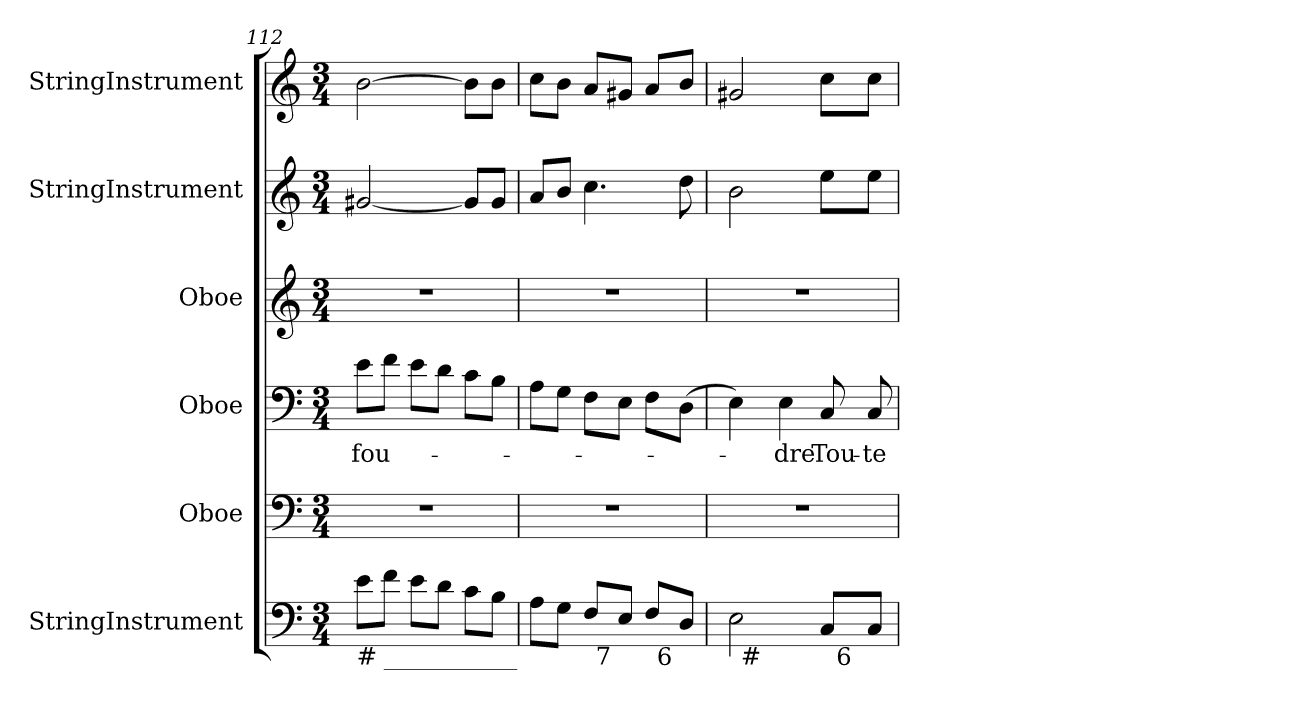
**kern	**kern	**kern	**text	**kern	**kern	**kern
*part6	*part5	*part4	*part4	*part3	*part2	*part1
*staff6	*staff5	*staff4	*staff4	*staff3	*staff2	*staff1
*I"StringInstrument	*I"Oboe	*I"Oboe	*	*I"Oboe	*I"StringInstrument	*I"StringInstrument
*I'Str	*I'Ob	*I'Ob	*	*I'Ob	*I'Str	*I'Str
*clefF4	*clefF4	*clefF4	*	*clefG2	*clefG2	*clefG2
*k[]	*k[]	*k[]	*	*k[]	*k[]	*k[]
*C:	*C:	*C:	*	*C:	*C:	*C:
*M3/4	*M3/4	*M3/4	*	*M3/4	*M3/4	*M3/4
=112	=112	=112	=112	=112	=112	=112
!LO:TX:b:t=#	!	!	!	!	!	!
8e\L	2.r	8e\L	fou-	2.r	[2g#X/	[2b\
!LO:TX:b:t=___________	!	!	!	!	!	!
8f\J	.	8f\J	.	.	.	.
8e\L	.	8e\L	.	.	.	.
8d\J	.	8d\J	.	.	.	.
8c\L	.	8c\L	.	.	8g#/L]	8b\L]
8B\J	.	8B\J	.	.	8g#/J	8b\J
=113	=113	=113	=113	=113	=113	=113
*^	*	*	*	*	*	*
*	*^	*	*	*	*	*	*
8A\L	4ryy	2ryy	2.r	8A\L	.	2.r	8a/L	8cc\L
8G\J	.	.	.	8G\J	.	.	8b/J	8b\J
8F/L	32ryy	.	.	8F\L	.	.	4.cc\	8a/L
!	!LO:TX:b:t=7	!	!	!	!	!	!	!
.	4...ryy	.	.	.	.	.	.	.
8E/J	.	.	.	8E\J	.	.	.	8g#X/J
8F/L	.	32ryy	.	8F\L	.	.	.	8a/L
!	!	!LO:TX:b:t=6	!	!	!	!	!	!
.	.	8..ryy	.	.	.	.	.	.
8D/J	.	.	.	(>8D\J	.	.	8dd\	8b/J
*	*v	*v	*	*	*	*	*	*
=114	=114	=114	=114	=114	=114	=114	=114
2E\	32ryy	2.r	4E\)	.	2.r	2b\	2g#X/
!	!LO:TX:b:t=#	!	!	!	!	!	!
.	2ryy	.	.	.	.	.	.
.	.	.	4E\	-dre	.	.	.
8C/L	.	.	8C/	Tou-	.	8ee\L	8cc\L
!	!LO:TX:b:t=6	!	!	!	!	!	!
.	8..ryy	.	.	.	.	.	.
8C/J	.	.	8C/	-te	.	8ee\J	8cc\J
*v	*v	*	*	*	*	*	*
=	=	=	=	=	=	=
*-	*-	*-	*-	*-	*-	*-
